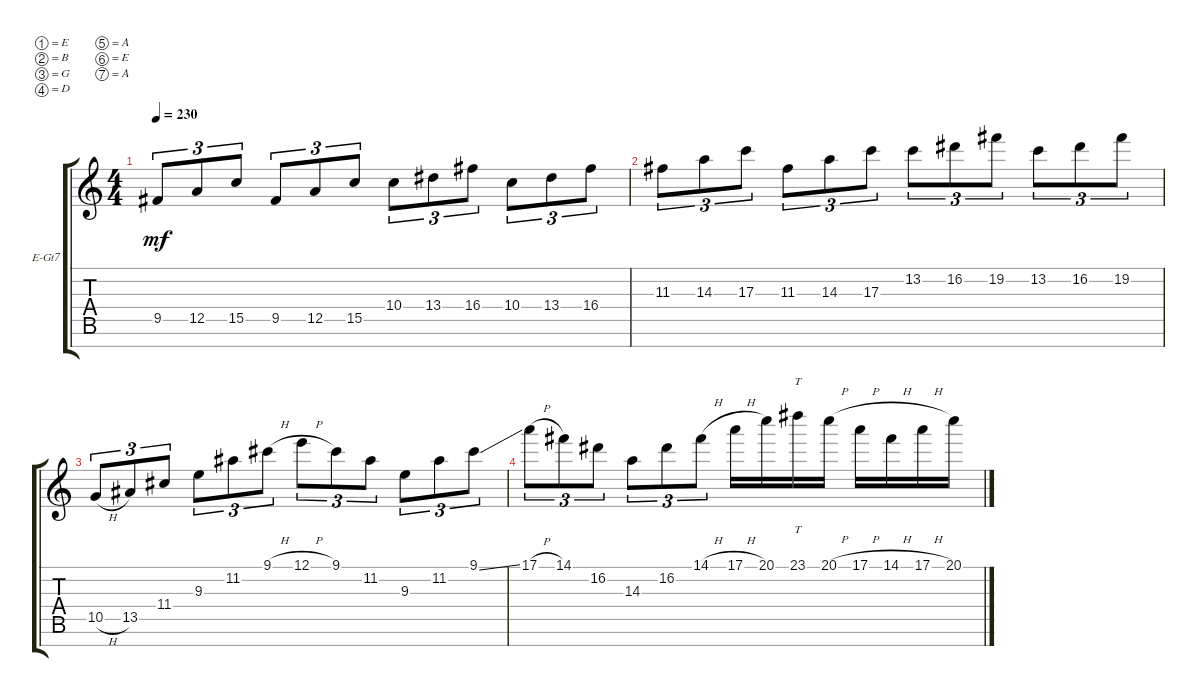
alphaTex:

\defaultSystemsLayout 4
\bracketExtendMode groupsimilarinstruments
\firstSystemTrackNameOrientation horizontal
\otherSystemsTrackNameOrientation horizontal
\track ("Electric Guitar" "E-Gt7") {instrument distortionguitar}
\staff {score tabs}
\tuning (E4 B3 G3 D3 A2 E2 A1)
\ts (4 4)
\tempo 230
\clef g2
\ks c
9.5.8{tu (3 2) dy mf} 12.5.8{tu (3 2)} 15.5.8{tu (3 2)} 9.5.8{tu (3 2)} 12.5.8{tu (3 2)} 15.5.8{tu (3 2)} 10.4.8{tu (3 2)} 13.4.8{tu (3 2)} 16.4.8{tu (3 2)} 10.4.8{tu (3 2)} 13.4.8{tu (3 2)} 16.4.8{tu (3 2)} |
11.3.8{tu (3 2)} 14.3.8{tu (3 2)} 17.3.8{tu (3 2)} 11.3.8{tu (3 2)} 14.3.8{tu (3 2)} 17.3.8{tu (3 2)} 13.2.8{tu (3 2)} 16.2.8{tu (3 2)} 19.2.8{tu (3 2)} 13.2.8{tu (3 2)} 16.2.8{tu (3 2)} 19.2.8{tu (3 2)} |
10.5{h}.8{tu (3 2)} 13.5.8{tu (3 2)} 11.4.8{tu (3 2)} 9.3.8{tu (3 2)} 11.2.8{tu (3 2)} 9.1{h}.8{tu (3 2)} 12.1{h}.8{tu (3 2)} 9.1.8{tu (3 2)} 11.2.8{tu (3 2)} 9.3.8{tu (3 2)} 11.2.8{tu (3 2)} 9.1{ss}.8{tu (3 2)} |
17.1{h}.8{tu (3 2)} 14.1.8{tu (3 2)} 16.2.8{tu (3 2)} 14.3.8{tu (3 2)} 16.2.8{tu (3 2)} 14.1{h}.8{tu (3 2)} 17.1{h}.16 20.1.16 23.1.16{tt} 20.1{h}.16 17.1{h}.16 14.1{h}.16 17.1{h}.16 20.1.16
